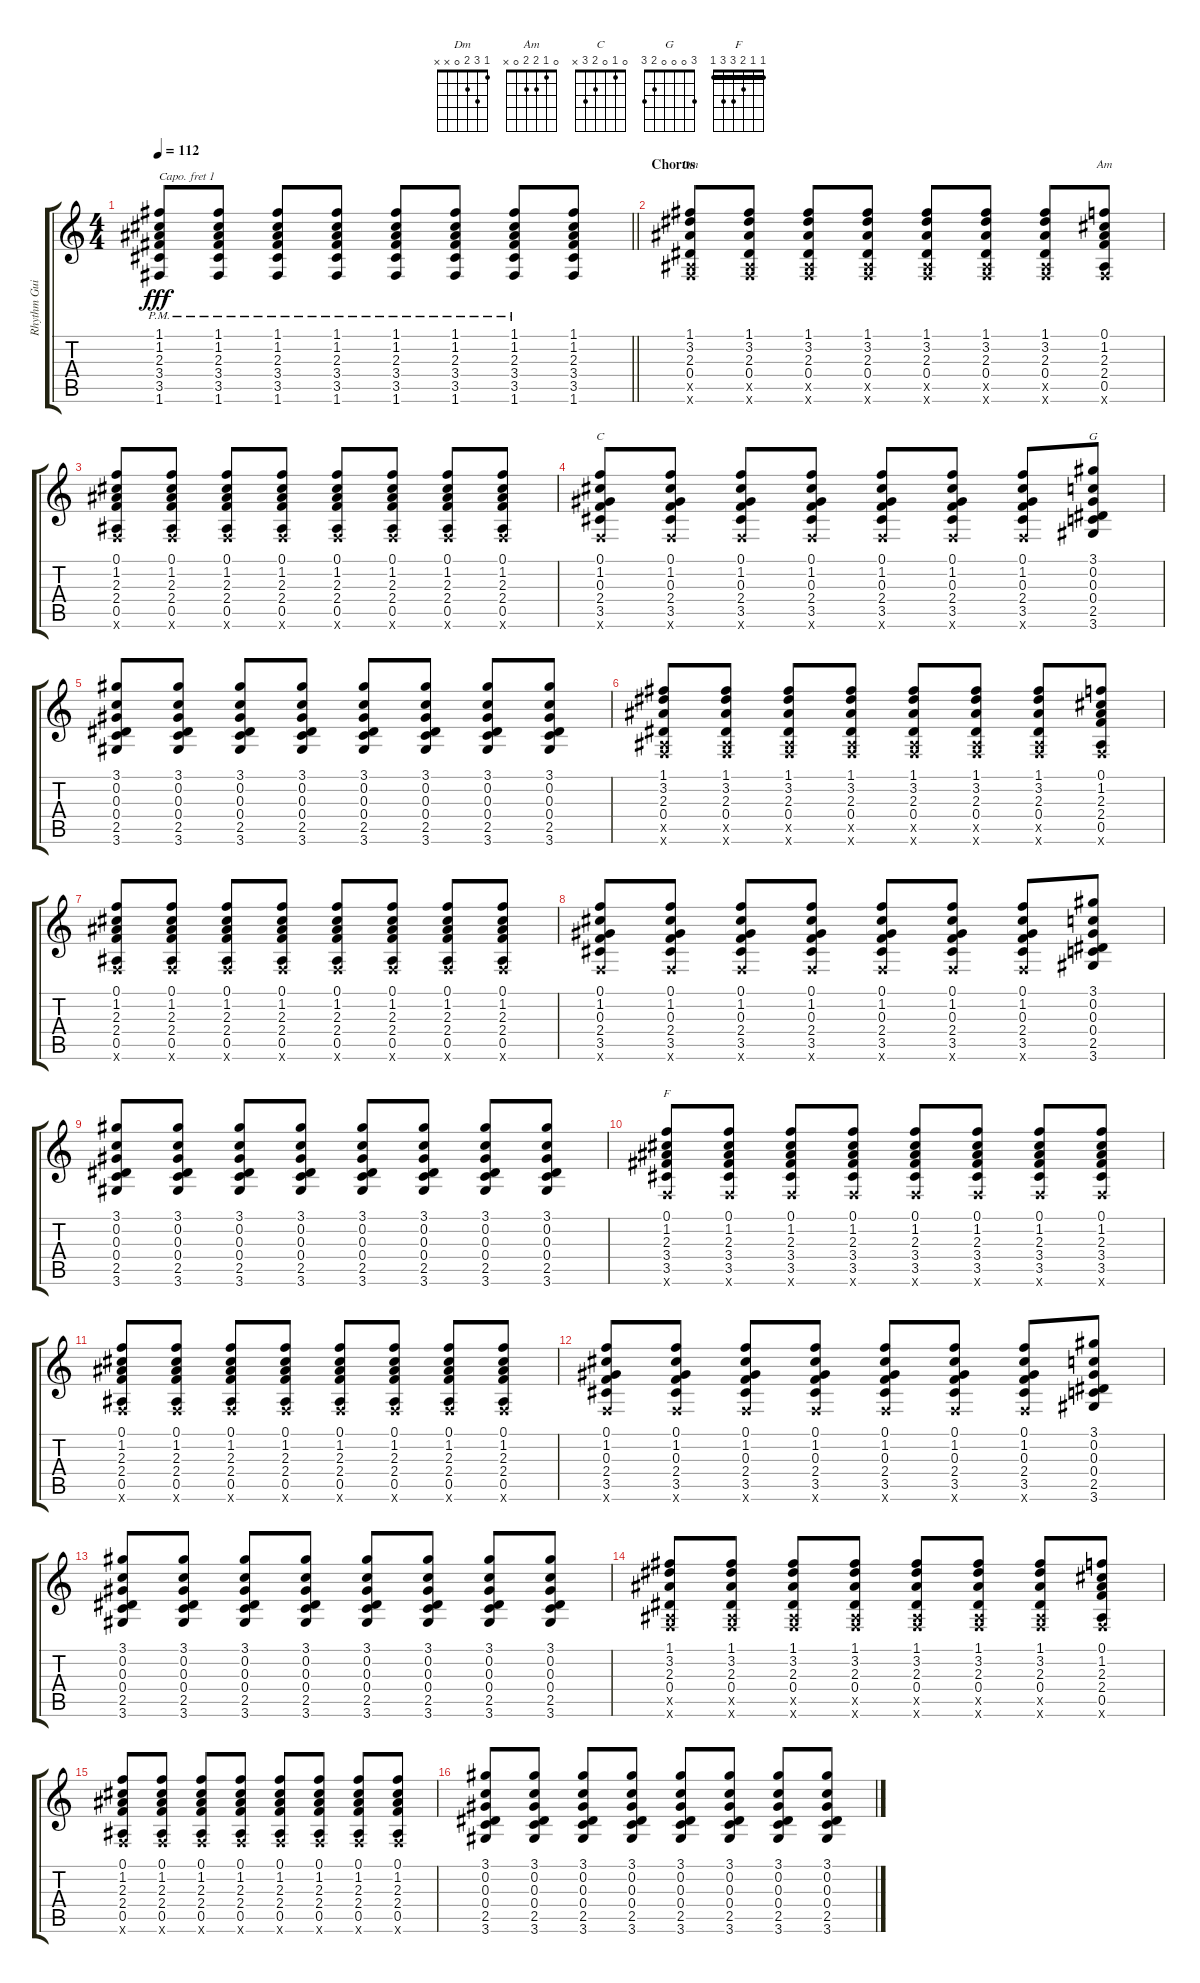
\track ("Rhythm Guitar (Acoustic)" "Rhythm Gui") {instrument acousticguitarsteel}
\staff {score tabs}
\capo 1
\tuning (E4 B3 G3 D3 A2 E2) {hide}
\chord ("Dm" 1 3 2 0 x x)
\chord ("Am" 0 1 2 2 0 x)
\chord ("C" 0 1 0 2 3 x)
\chord ("G" 3 0 0 0 2 3)
\chord ("F" 1 1 2 3 3 1) {barre 1}
\ts (4 4)
\tempo 112
\clef g2
\barLineRight lightlight
\ks c
(1.1{pm} 1.2{pm} 2.3{pm} 3.4{pm} 3.5{pm} 1.6).8{dy fff} (1.1{pm} 1.2{pm} 2.3{pm} 3.4{pm} 3.5 1.6).8 (1.1{pm} 1.2{pm} 2.3{pm} 3.4{pm} 3.5 1.6).8 (1.1{pm} 1.2{pm} 2.3{pm} 3.4 3.5 1.6).8 (1.1{pm} 1.2{pm} 2.3{pm} 3.4 3.5 1.6).8 (1.1{pm} 1.2{pm} 2.3 3.4 3.5 1.6).8 (1.1{pm} 1.2{pm} 2.3 3.4 3.5 1.6).8 (1.1 1.2 2.3 3.4 3.5 1.6).8 |
\section ("" "Chorus")
(1.1 3.2 2.3 0.4 0.5{x} 0.6{x}).8{ch "Dm"} (1.1 3.2 2.3 0.4 0.5{x} 0.6{x}).8 (1.1 3.2 2.3 0.4 0.5{x} 0.6{x}).8 (1.1 3.2 2.3 0.4 0.5{x} 0.6{x}).8 (1.1 3.2 2.3 0.4 0.5{x} 0.6{x}).8 (1.1 3.2 2.3 0.4 0.5{x} 0.6{x}).8 (1.1 3.2 2.3 0.4 0.5{x} 0.6{x}).8 (0.1 1.2 2.3 2.4 0.5 0.6{x}).8{ch "Am"} |
(0.1 1.2 2.3 2.4 0.5 0.6{x}).8 (0.1 1.2 2.3 2.4 0.5 0.6{x}).8 (0.1 1.2 2.3 2.4 0.5 0.6{x}).8 (0.1 1.2 2.3 2.4 0.5 0.6{x}).8 (0.1 1.2 2.3 2.4 0.5 0.6{x}).8 (0.1 1.2 2.3 2.4 0.5 0.6{x}).8 (0.1 1.2 2.3 2.4 0.5 0.6{x}).8 (0.1 1.2 2.3 2.4 0.5 0.6{x}).8 |
(0.1 1.2 0.3 2.4 3.5 0.6{x}).8{ch "C"} (0.1 1.2 0.3 2.4 3.5 0.6{x}).8 (0.1 1.2 0.3 2.4 3.5 0.6{x}).8 (0.1 1.2 0.3 2.4 3.5 0.6{x}).8 (0.1 1.2 0.3 2.4 3.5 0.6{x}).8 (0.1 1.2 0.3 2.4 3.5 0.6{x}).8 (0.1 1.2 0.3 2.4 3.5 0.6{x}).8 (3.1 0.2 0.3 0.4 2.5 3.6).8{ch "G"} |
(3.1 0.2 0.3 0.4 2.5 3.6).8 (3.1 0.2 0.3 0.4 2.5 3.6).8 (3.1 0.2 0.3 0.4 2.5 3.6).8 (3.1 0.2 0.3 0.4 2.5 3.6).8 (3.1 0.2 0.3 0.4 2.5 3.6).8 (3.1 0.2 0.3 0.4 2.5 3.6).8 (3.1 0.2 0.3 0.4 2.5 3.6).8 (3.1 0.2 0.3 0.4 2.5 3.6).8 |
(1.1 3.2 2.3 0.4 0.5{x} 0.6{x}).8 (1.1 3.2 2.3 0.4 0.5{x} 0.6{x}).8 (1.1 3.2 2.3 0.4 0.5{x} 0.6{x}).8 (1.1 3.2 2.3 0.4 0.5{x} 0.6{x}).8 (1.1 3.2 2.3 0.4 0.5{x} 0.6{x}).8 (1.1 3.2 2.3 0.4 0.5{x} 0.6{x}).8 (1.1 3.2 2.3 0.4 0.5{x} 0.6{x}).8 (0.1 1.2 2.3 2.4 0.5 0.6{x}).8 |
(0.1 1.2 2.3 2.4 0.5 0.6{x}).8 (0.1 1.2 2.3 2.4 0.5 0.6{x}).8 (0.1 1.2 2.3 2.4 0.5 0.6{x}).8 (0.1 1.2 2.3 2.4 0.5 0.6{x}).8 (0.1 1.2 2.3 2.4 0.5 0.6{x}).8 (0.1 1.2 2.3 2.4 0.5 0.6{x}).8 (0.1 1.2 2.3 2.4 0.5 0.6{x}).8 (0.1 1.2 2.3 2.4 0.5 0.6{x}).8 |
(0.1 1.2 0.3 2.4 3.5 0.6{x}).8 (0.1 1.2 0.3 2.4 3.5 0.6{x}).8 (0.1 1.2 0.3 2.4 3.5 0.6{x}).8 (0.1 1.2 0.3 2.4 3.5 0.6{x}).8 (0.1 1.2 0.3 2.4 3.5 0.6{x}).8 (0.1 1.2 0.3 2.4 3.5 0.6{x}).8 (0.1 1.2 0.3 2.4 3.5 0.6{x}).8 (3.1 0.2 0.3 0.4 2.5 3.6).8 |
(3.1 0.2 0.3 0.4 2.5 3.6).8 (3.1 0.2 0.3 0.4 2.5 3.6).8 (3.1 0.2 0.3 0.4 2.5 3.6).8 (3.1 0.2 0.3 0.4 2.5 3.6).8 (3.1 0.2 0.3 0.4 2.5 3.6).8 (3.1 0.2 0.3 0.4 2.5 3.6).8 (3.1 0.2 0.3 0.4 2.5 3.6).8 (3.1 0.2 0.3 0.4 2.5 3.6).8 |
(0.1 1.2 2.3 3.4 3.5 0.6{x}).8{ch "F"} (0.1 1.2 2.3 3.4 3.5 0.6{x}).8 (0.1 1.2 2.3 3.4 3.5 0.6{x}).8 (0.1 1.2 2.3 3.4 3.5 0.6{x}).8 (0.1 1.2 2.3 3.4 3.5 0.6{x}).8 (0.1 1.2 2.3 3.4 3.5 0.6{x}).8 (0.1 1.2 2.3 3.4 3.5 0.6{x}).8 (0.1 1.2 2.3 3.4 3.5 0.6{x}).8 |
(0.1 1.2 2.3 2.4 0.5 0.6{x}).8 (0.1 1.2 2.3 2.4 0.5 0.6{x}).8 (0.1 1.2 2.3 2.4 0.5 0.6{x}).8 (0.1 1.2 2.3 2.4 0.5 0.6{x}).8 (0.1 1.2 2.3 2.4 0.5 0.6{x}).8 (0.1 1.2 2.3 2.4 0.5 0.6{x}).8 (0.1 1.2 2.3 2.4 0.5 0.6{x}).8 (0.1 1.2 2.3 2.4 0.5 0.6{x}).8 |
(0.1 1.2 0.3 2.4 3.5 0.6{x}).8 (0.1 1.2 0.3 2.4 3.5 0.6{x}).8 (0.1 1.2 0.3 2.4 3.5 0.6{x}).8 (0.1 1.2 0.3 2.4 3.5 0.6{x}).8 (0.1 1.2 0.3 2.4 3.5 0.6{x}).8 (0.1 1.2 0.3 2.4 3.5 0.6{x}).8 (0.1 1.2 0.3 2.4 3.5 0.6{x}).8 (3.1 0.2 0.3 0.4 2.5 3.6).8 |
(3.1 0.2 0.3 0.4 2.5 3.6).8 (3.1 0.2 0.3 0.4 2.5 3.6).8 (3.1 0.2 0.3 0.4 2.5 3.6).8 (3.1 0.2 0.3 0.4 2.5 3.6).8 (3.1 0.2 0.3 0.4 2.5 3.6).8 (3.1 0.2 0.3 0.4 2.5 3.6).8 (3.1 0.2 0.3 0.4 2.5 3.6).8 (3.1 0.2 0.3 0.4 2.5 3.6).8 |
(1.1 3.2 2.3 0.4 0.5{x} 0.6{x}).8 (1.1 3.2 2.3 0.4 0.5{x} 0.6{x}).8 (1.1 3.2 2.3 0.4 0.5{x} 0.6{x}).8 (1.1 3.2 2.3 0.4 0.5{x} 0.6{x}).8 (1.1 3.2 2.3 0.4 0.5{x} 0.6{x}).8 (1.1 3.2 2.3 0.4 0.5{x} 0.6{x}).8 (1.1 3.2 2.3 0.4 0.5{x} 0.6{x}).8 (0.1 1.2 2.3 2.4 0.5 0.6{x}).8 |
(0.1 1.2 2.3 2.4 0.5 0.6{x}).8 (0.1 1.2 2.3 2.4 0.5 0.6{x}).8 (0.1 1.2 2.3 2.4 0.5 0.6{x}).8 (0.1 1.2 2.3 2.4 0.5 0.6{x}).8 (0.1 1.2 2.3 2.4 0.5 0.6{x}).8 (0.1 1.2 2.3 2.4 0.5 0.6{x}).8 (0.1 1.2 2.3 2.4 0.5 0.6{x}).8 (0.1 1.2 2.3 2.4 0.5 0.6{x}).8 |
(3.1 0.2 0.3 0.4 2.5 3.6).8 (3.1 0.2 0.3 0.4 2.5 3.6).8 (3.1 0.2 0.3 0.4 2.5 3.6).8 (3.1 0.2 0.3 0.4 2.5 3.6).8 (3.1 0.2 0.3 0.4 2.5 3.6).8 (3.1 0.2 0.3 0.4 2.5 3.6).8 (3.1 0.2 0.3 0.4 2.5 3.6).8 (3.1 0.2 0.3 0.4 2.5 3.6).8
